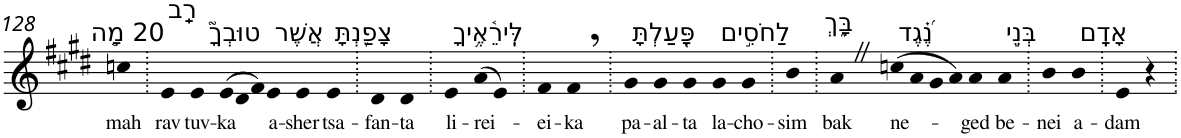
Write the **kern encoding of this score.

**kern	**text
*part1	*part1
*staff1	*staff1
*I"Piano	*
*I'Pno	*
!!LO:PB:g=z
*clefG2	*
*k[f#c#g#d#]	*
*E:	*
=128	=128
!LO:TX:a:t=20 מָ֤ה	!
!	!LO:LY:b
4ccn	mah
=129.	=129.
!LO:TX:a:t=רַֽב	!
!	!LO:LY:b
4e	rav
!LO:TX:a:t=טוּבְךָ֮	!
!	!LO:LY:b
4e	tuv-
*Xtuplet	*
!	!LO:LY:b
(>12e	-ka
12d#	.
12f#)	.
!LO:TX:a:t=אֲשֶׁר	!
!	!LO:LY:b
4e	a-
!	!LO:LY:b
4e	-sher
!LO:TX:a:t=צָפַ֪נְתָּ	!
!	!LO:LY:b
4e	tsa-
=130.	=130.
!	!LO:LY:b
4d#	-fan-
!	!LO:LY:b
4d#	-ta
=131.	=131.
!LO:TX:a:t=לִּֽירֵ֫אֶ֥יךָ	!
!	!LO:LY:b
4e	li-
!	!LO:LY:b
(>8a	-rei-
8e)	.
=132.	=132.
!	!LO:LY:b
4f#	-ei-
!	!LO:LY:b
4f#,	-ka
=133.	=133.
!LO:TX:a:t=פָּ֭עַלְתָּ	!
!	!LO:LY:b
4g#	pa-
!	!LO:LY:b
4g#	-al-
!	!LO:LY:b
4g#	-ta
!LO:TX:a:t=לַחֹסִ֣ים	!
!	!LO:LY:b
4g#	la-
!	!LO:LY:b
4g#	-cho-
=134.	=134.
!	!LO:LY:b
4b	-sim
=135.	=135.
!LO:TX:a:t=בָּ֑ךְ	!
!	!LO:LY:b
4aZ	bak
!LO:TX:a:t=נֶ֝֗גֶד	!
!	!LO:LY:b
(>8ccn	ne-
8a	.
8g#	.
8a)	.
!	!LO:LY:b
4a	-ged
!LO:TX:a:t=בְּנֵ֣י	!
!	!LO:LY:b
4a	be-
=136.	=136.
!	!LO:LY:b
4b	-nei
!LO:TX:a:t=אָדָֽם	!
!	!LO:LY:b
4b	a-
=137.	=137.
!	!LO:LY:b
4e	-dam
4r	.
=.	=.
*-	*-
